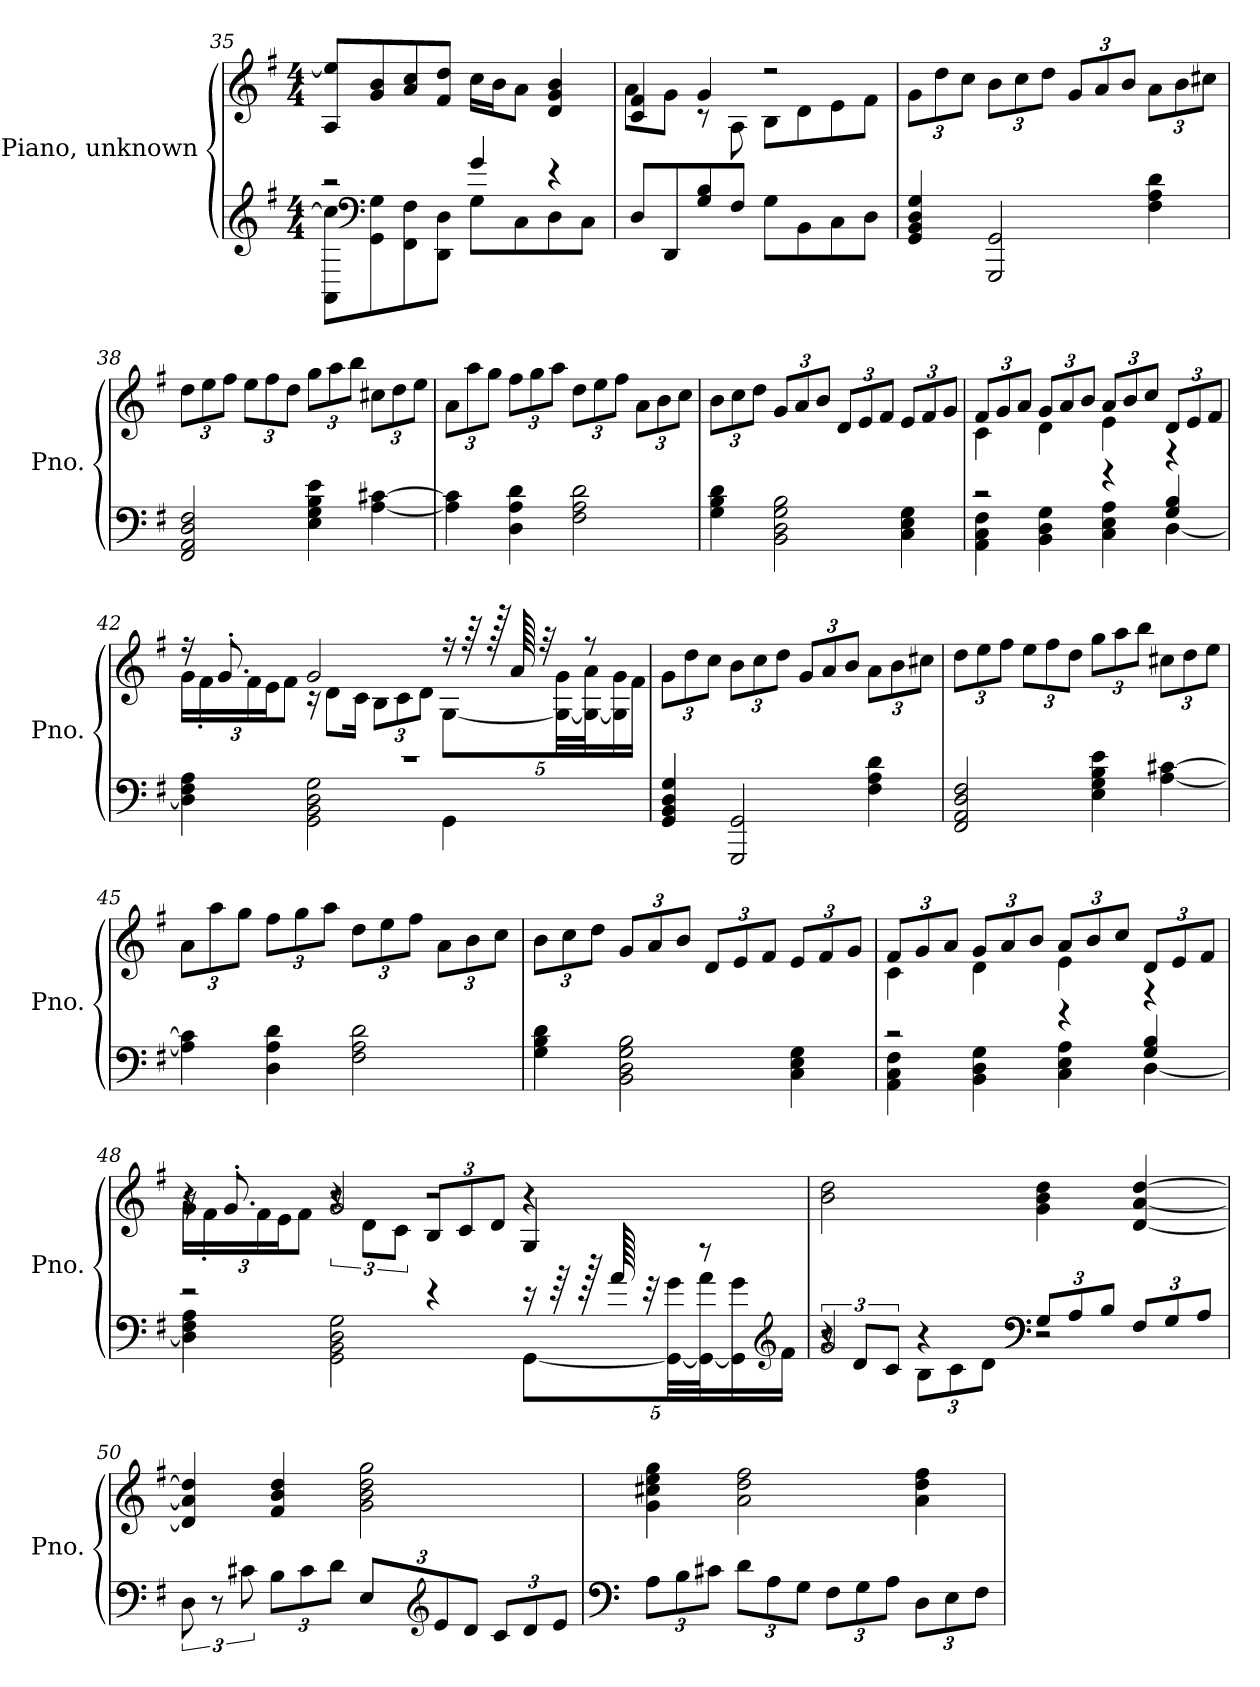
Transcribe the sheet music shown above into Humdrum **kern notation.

**kern	**kern
*part1	*part1
*staff2	*staff1
*I"Piano, unknown	*
*I'Pno.	*
*clefG2	*clefG2
*k[f#]	*k[f#]
*M4/4	*M4/4
=35	=35
*^	*
2r	8AA\ 8cc\]L	8A/ 8ee/]L
*clefF4	*	*
.	8GG\ 8G\	8g/ 8b/
.	8FF#\ 8F#\	8a/ 8cc/
.	8DD\ 8D\J	8f#/ 8dd/J
4g/	8G\L	16cc\LL
.	.	16b\J
.	8C\	8a\J
4r	8D\	4d/ 4g/ 4b/
.	8C\J	.
*v	*v	*
=36	=36
*	*^
8D/L	4c/ 4f#/	8a\L
8DD/	.	8g\J
8G/ 8B/	4g/	8r
8F#/J	.	8A\
8G\L	2r	8B\L
8BB\	.	8d\
8C\	.	8e\
8D\J	.	8f#\J
*	*v	*v
!!LO:LB:g=z
=37	=37
*	*Xbrackettup
4GG/ 4BB/ 4D/ 4G/	12g\L
.	12dd\
.	12cc\J
2GGG/ 2GG/	12b\L
.	12cc\
.	12dd\J
.	12g/L
.	12a/
.	12b/J
4F#\ 4A\ 4d\	12a\L
.	12b\
.	12cc#X\J
=38	=38
2FF#/ 2AA/ 2D/ 2F#/	12dd\L
.	12ee\
.	12ff#\J
.	12ee\L
.	12ff#\
.	12dd\J
4E\ 4G\ 4B\ 4e\	12gg\L
.	12aa\
.	12bb\J
[4A\ [4c#X\	12cc#X\L
.	12dd\
.	12ee\J
=39	=39
4A\] 4c#\]	12a\L
.	12aa\
.	12gg\J
4D\ 4A\ 4d\	12ff#\L
.	12gg\
.	12aa\J
2F#\ 2A\ 2d\	12dd\L
.	12ee\
.	12ff#\J
.	12a\L
.	12b\
.	12cc\J
!!LO:LB:g=z
=40	=40
4G\ 4B\ 4d\	12b\L
.	12cc\
.	12dd\J
2BB\ 2D\ 2G\ 2B\	12g/L
.	12a/
.	12b/J
.	12d/L
.	12e/
.	12f#/J
4C\ 4E\ 4G\	12e/L
.	12f#/
.	12g/J
=41	=41
*^	*^
2r	4AA\ 4C\ 4F#\	12f#/L	4c\
.	.	12g/	.
.	.	12a/J	.
.	4BB\ 4D\ 4G\	12g/L	4d\
.	.	12a/	.
.	.	12b/J	.
4r	4C\ 4E\ 4A\	12a/L	4e\
.	.	12b/	.
.	.	12cc/J	.
4G/ 4B/	[4D\	12d/L	4r
.	.	12e/	.
.	.	12f#/J	.
!!LO:LB:g=z	!!
=42	=42	=42	=42
1r	4D\] 4F#\ 4A\	16r	24g\LL
.	.	.	24f#'\
.	.	8.g'/	.
.	.	.	24f#\
.	.	.	24e\J
.	.	.	12f#\J
.	2GG\ 2BB\ 2D\ 2G\	2g/	16r
.	.	.	8d\L
.	.	.	16c\Jk
.	.	.	12B\L
.	.	.	12c\
.	.	.	12d\J
.	4GG\	16r	[10G\L
.	.	64r	.
.	.	128r	.
.	.	128a/	.
.	.	32r	.
.	.	.	40G\_ 40g\LL
.	.	8r	40G\_ 40a\J
.	.	.	20G\] 20g\
.	.	.	20f#\JJ
*v	*v	*	*
*	*v	*v
=43	=43
4GG/ 4BB/ 4D/ 4G/	12g\L
.	12dd\
.	12cc\J
2GGG/ 2GG/	12b\L
.	12cc\
.	12dd\J
.	12g/L
.	12a/
.	12b/J
4F#\ 4A\ 4d\	12a\L
.	12b\
.	12cc#X\J
!!LO:LB:g=z
=44	=44
2FF#/ 2AA/ 2D/ 2F#/	12dd\L
.	12ee\
.	12ff#\J
.	12ee\L
.	12ff#\
.	12dd\J
4E\ 4G\ 4B\ 4e\	12gg\L
.	12aa\
.	12bb\J
[4A\ [4c#X\	12cc#X\L
.	12dd\
.	12ee\J
=45	=45
4A\] 4c#\]	12a\L
.	12aa\
.	12gg\J
4D\ 4A\ 4d\	12ff#\L
.	12gg\
.	12aa\J
2F#\ 2A\ 2d\	12dd\L
.	12ee\
.	12ff#\J
.	12a\L
.	12b\
.	12cc\J
=46	=46
4G\ 4B\ 4d\	12b\L
.	12cc\
.	12dd\J
2BB\ 2D\ 2G\ 2B\	12g/L
.	12a/
.	12b/J
.	12d/L
.	12e/
.	12f#/J
4C\ 4E\ 4G\	12e/L
.	12f#/
.	12g/J
!!LO:PB:g=z
=47	=47
*^	*^
2r	4AA\ 4C\ 4F#\	12f#/L	4c\
.	.	12g/	.
.	.	12a/J	.
.	4BB\ 4D\ 4G\	12g/L	4d\
.	.	12a/	.
.	.	12b/J	.
4r	4C\ 4E\ 4A\	12a/L	4e\
.	.	12b/	.
.	.	12cc/J	.
4G/ 4B/	[4D\	12d/L	4r
.	.	12e/	.
.	.	12f#/J	.
=48	=48	=48	=48
*	*	*	*^
2r	4D\] 4F#\ 4A\	4r	24g\LL	16r
.	.	.	24f#'\	.
.	.	.	.	8.g'/
.	.	.	24f#\	.
.	.	.	24e\J	.
.	.	.	12f#\J	.
*	*	*	*brackettup	*
.	2GG\ 2BB\ 2D\ 2G\	2g/	12r	4r
.	.	.	12d\L	.
.	.	.	12c\J	.
*	*	*	*	*Xbrackettup
4r	.	.	2r	12B/L
.	.	.	.	12c/
.	.	.	.	12d/J
*	*Xbrackettup	*	*	*
16r	[10GG\L	4r	.	4G/
64r	.	.	.	.
128r	.	.	.	.
128a/	.	.	.	.
32r	.	.	.	.
.	40GG\_ 40g\LL	.	.	.
8r	40GG\_ 40a\J	.	.	.
.	20GG\] 20g\	.	.	.
*clefG2	*	*	*	*
.	20f#\JJ	.	.	.
*	*	*v	*v	*v
!!LO:LB:g=z
=49	=49	=49
*	*^	*
*	*	*brackettup	*
2g/	4r	12r	2b\ 2dd\
.	.	12d/L	.
.	.	12c/J	.
*	*Xbrackettup	*	*
.	12B\L	4r	.
.	12c\	.	.
.	12d\J	.	.
*clefF4	*	*	*
2r	2r	12G/L	4g\ 4b\ 4dd\
.	.	12A/	.
.	.	12B/J	.
.	.	12F#/L	[4d/ [4a/ [4dd/
.	.	12G/	.
.	.	12A/J	.
*v	*v	*v	*
=50	=50
*brackettup	*
12D\	4d/] 4a/] 4dd/]
12r	.
12c#X\	.
*Xbrackettup	*
12B\L	4f#/ 4b/ 4dd/
12c#\	.
12d\J	.
12E/L	2g\ 2b\ 2dd\ 2gg\
*clefG2	*
12e/	.
12d/J	.
12c#/L	.
12d/	.
12e/J	.
=51	=51
*clefF4	*
12A\L	4g\ 4cc#X\ 4ee\ 4gg\
12B\	.
12c#X\J	.
12d\L	2a\ 2dd\ 2ff#\
12A\	.
12G\J	.
12F#\L	.
12G\	.
12A\J	.
12D\L	4a\ 4dd\ 4ff#\
12E\	.
12F#\J	.
=	=
*-	*-
